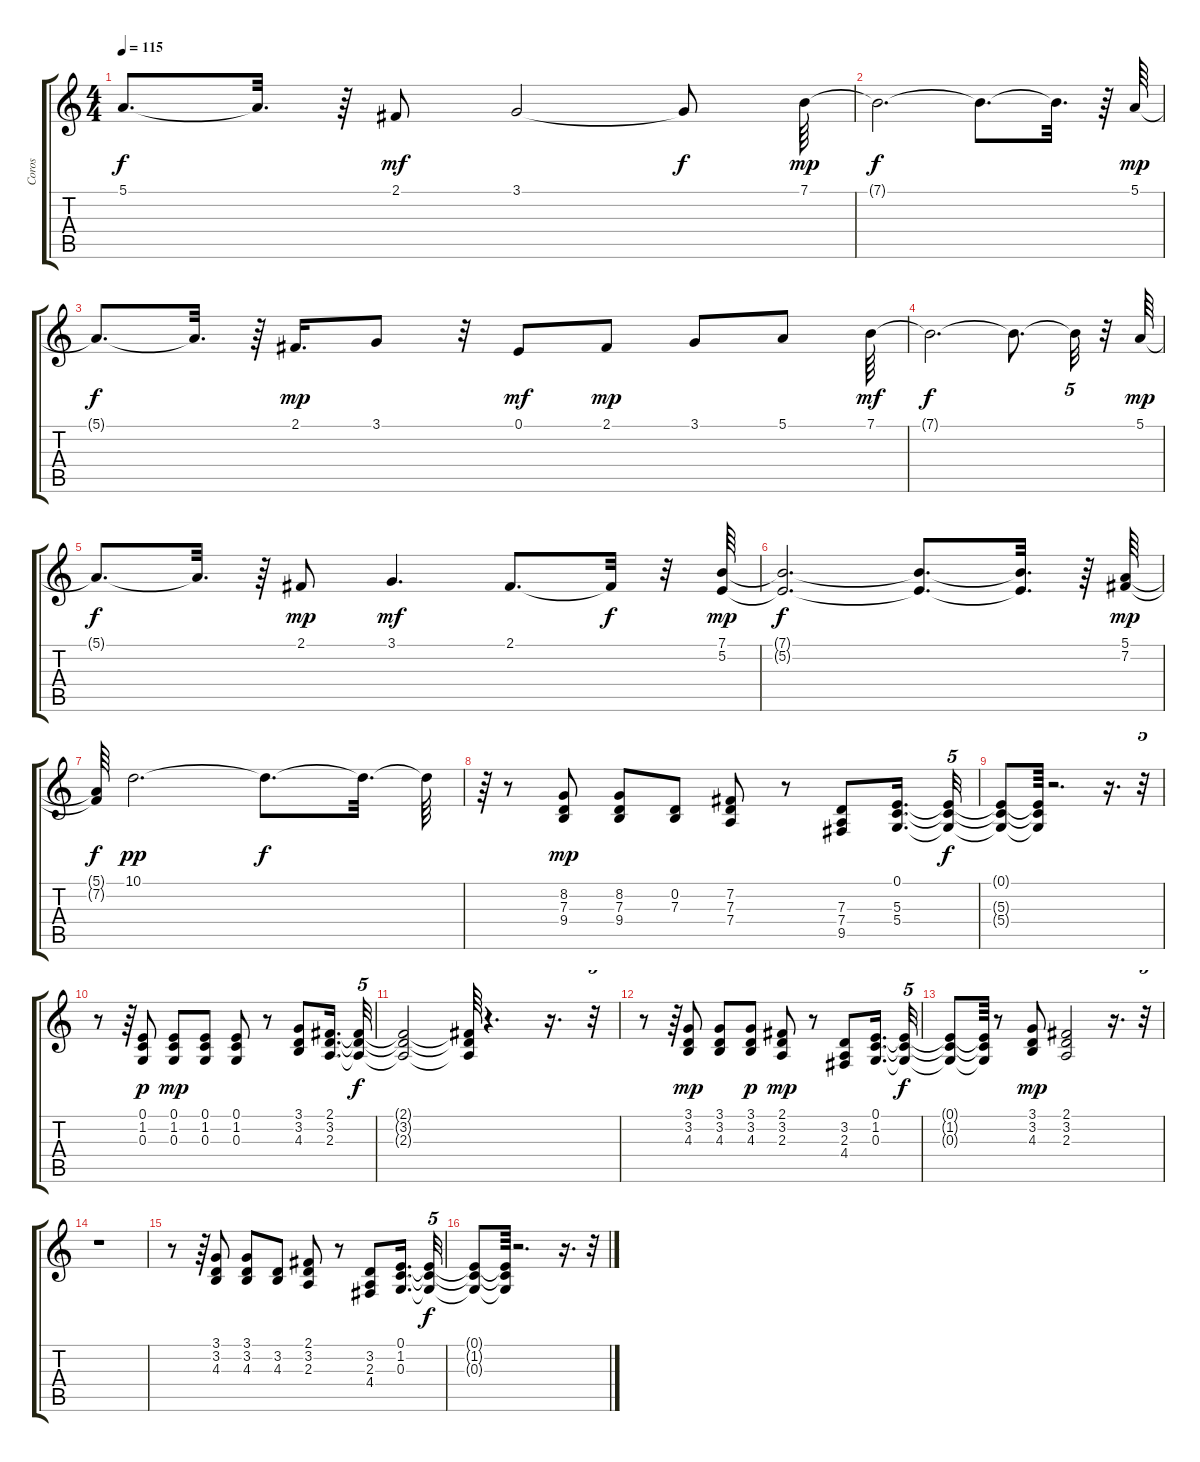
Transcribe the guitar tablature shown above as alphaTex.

\track ("Coros" "Coros") {instrument voiceoohs}
\staff {score tabs}
\tuning (E4 B3 G3 D3 A2 E2) {hide}
\ts (4 4)
\tempo 115
\clef g2
\ks c
5.1{t}.8{d dy f} 5.1{t}.32{d} r.64 2.1.8{dy mf} 3.1.2 3.1{t}.8{dy f} 7.1.64{dy mp} |
7.1{t}.2{d dy f} 7.1{t}.8{d} 7.1{t}.32{d} r.64 5.1.64{dy mp} |
5.1{t}.8{d dy f} 5.1{t}.32{d} r.64 2.1.16{d dy mp} 3.1.8 r.32 0.1.8{dy mf} 2.1.8{dy mp} 3.1.8 5.1.8 7.1.64{dy mf} |
7.1{t}.2{d dy f} 7.1{t}.8{d} 7.1{t}.32{tu (5 4)} r.32 5.1.64{dy mp} |
5.1{t}.8{d dy f} 5.1{t}.32{d} r.64 2.1.8{dy mp} 3.1.4{d dy mf} 2.1.8{d} 2.1{t}.32{dy f} r.32 (7.1 5.2).64{dy mp} |
(7.1{t} 5.2{t}).2{d dy f} (7.1{t} 5.2{t}).8{d} (7.1{t} 5.2{t}).32{d} r.64 (5.1 7.2).64{dy mp} |
(5.1{t} 7.2{t}).64{dy f} 10.1.2{d dy pp} 10.1{t}.8{d dy f} 10.1{t}.32{d} 10.1{t}.64 |
r.64 r.8 (8.2 7.3 9.4).8{dy mp} (8.2 7.3 9.4).8 (0.2 7.3).8 (7.2 7.3 7.4).8 r.8 (7.3 7.4 9.5).8 (0.1 5.3 5.4).16{d} (0.1{t} 5.3{t} 5.4{t}).32{tu (5 4) dy f} |
(0.1{t} 5.3{t} 5.4{t}).8 (0.1{t} 5.3{t} 5.4{t}).64 r.2{d} r.16{d} r.32{tu (5 4)} |
r.8 r.64 (0.1 1.2 0.3).8{dy p} (0.1 1.2 0.3).8{dy mp} (0.1 1.2 0.3).8 (0.1 1.2 0.3).8 r.8 (3.1 3.2 4.3).8 (2.1 3.2 2.3).16{d} (2.1{t} 3.2{t} 2.3{t}).32{tu (5 4) dy f} |
(2.1{t} 3.2{t} 2.3{t}).2 (2.1{t} 3.2{t} 2.3{t}).64 r.4{d} r.16{d} r.32{tu (5 4)} |
r.8 r.64 (3.1 3.2 4.3).8{dy mp} (3.1 3.2 4.3).8 (3.1 3.2 4.3).8{dy p} (2.1 3.2 2.3).8{dy mp} r.8 (3.2 2.3 4.4).8 (0.1 1.2 0.3).16{d} (0.1{t} 1.2{t} 0.3{t}).32{tu (5 4) dy f} |
(0.1{t} 1.2{t} 0.3{t}).8 (0.1{t} 1.2{t} 0.3{t}).64 r.8 (3.1 3.2 4.3).8{dy mp} (2.1 3.2 2.3).2 r.16{d} r.32{tu (5 4)} |
r.1 |
r.8 r.64 (3.1 3.2 4.3).8 (3.1 3.2 4.3).8 (3.2 4.3).8 (2.1 3.2 2.3).8 r.8 (3.2 2.3 4.4).8 (0.1 1.2 0.3).16{d} (0.1{t} 1.2{t} 0.3{t}).32{tu (5 4) dy f} |
(0.1{t} 1.2{t} 0.3{t}).8 (0.1{t} 1.2{t} 0.3{t}).64 r.2{d} r.16{d} r.32{tu (5 4)}
